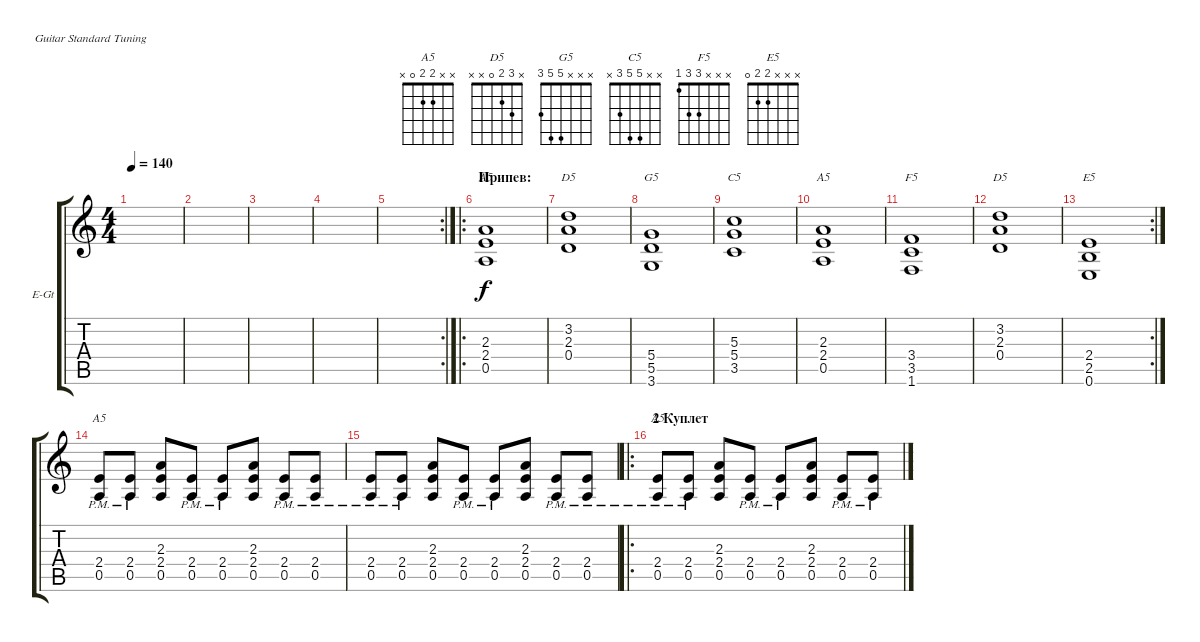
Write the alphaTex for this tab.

\defaultSystemsLayout 4
\bracketExtendMode groupsimilarinstruments
\firstSystemTrackNameOrientation horizontal
\otherSystemsTrackNameOrientation horizontal
\track ("Electric Guitar" "E-Gt") {instrument distortionguitar}
\staff {score tabs}
\tuning (E4 B3 G3 D3 A2 E2)
\chord ("A5" x x 2 2 0 x)
\chord ("D5" x 3 2 0 x x)
\chord ("G5" x x x 5 5 3)
\chord ("C5" x x 5 5 3 x)
\chord ("F5" x x x 3 3 1)
\chord ("E5" x x x 2 2 0)
\ts (4 4)
\tempo 140
\clef g2
\scale
0.333333
\ks c
|
\scale
0.333333 |
\scale
0.322751 |
\scale
0.322751 |
\rc 2
\scale
0.354497 |
\ro
\section ("" "Припев:")
\scale
0.374359 (0.5 2.4 2.3).1{ch "A5"} |
\scale
0.312821 (0.4 2.3 3.2).1{ch "D5"} |
\scale
0.312821 (3.6 5.5 5.4).1{ch "G5"} |
\scale
0.333333 (3.5 5.4 5.3).1{ch "C5"} |
\scale
0.333333 (0.5 2.4 2.3).1{ch "A5"} |
\scale
0.333333 (1.6 3.5 3.4).1{ch "F5"} |
(0.4 2.3 3.2).1{ch "D5"} |
\rc 2
(0.6 2.5 2.4).1{ch "E5"} |
(0.5{pm} 2.4{pm}).8{ch "A5"} (0.5{pm} 2.4{pm}).8 (0.5 2.4 2.3).8 (0.5{pm} 2.4{pm}).8 (0.5{pm} 2.4{pm}).8 (2.4 0.5 2.3).8 (0.5{pm} 2.4{pm}).8 (0.5{pm} 2.4{pm}).8 |
(0.5{pm} 2.4{pm}).8 (0.5{pm} 2.4{pm}).8 (0.5 2.4 2.3).8 (0.5{pm} 2.4{pm}).8 (0.5{pm} 2.4{pm}).8 (2.4 0.5 2.3).8 (0.5{pm} 2.4{pm}).8 (0.5{pm} 2.4{pm}).8 |
\ro
\section ("" "2 Куплет")
(0.5{pm} 2.4{pm}).8{ch "A5"} (0.5{pm} 2.4{pm}).8 (0.5 2.4 2.3).8 (0.5{pm} 2.4{pm}).8 (0.5{pm} 2.4{pm}).8 (2.4 0.5 2.3).8 (0.5{pm} 2.4{pm}).8 (0.5{pm} 2.4{pm}).8
